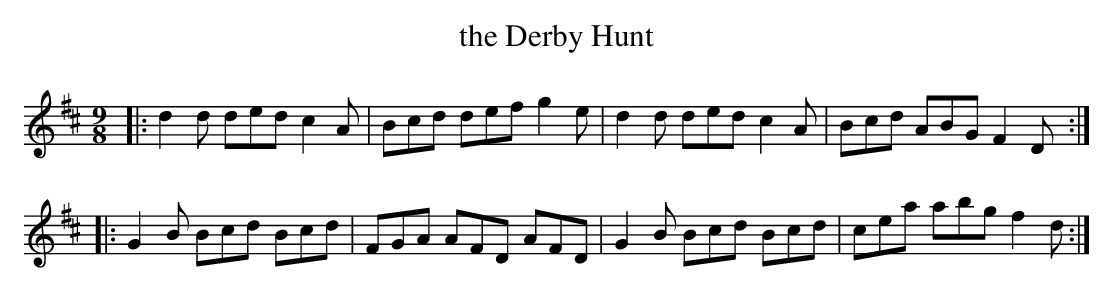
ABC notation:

X:1
T:the Derby Hunt
M:9/8
L:1/8
K:D
|: d2d ded c2A | Bcd def g2e | d2d ded c2A | Bcd ABG F2D :|
|: G2B Bcd Bcd | FGA AFD AFD | G2B Bcd Bcd | cea abg f2d :|
